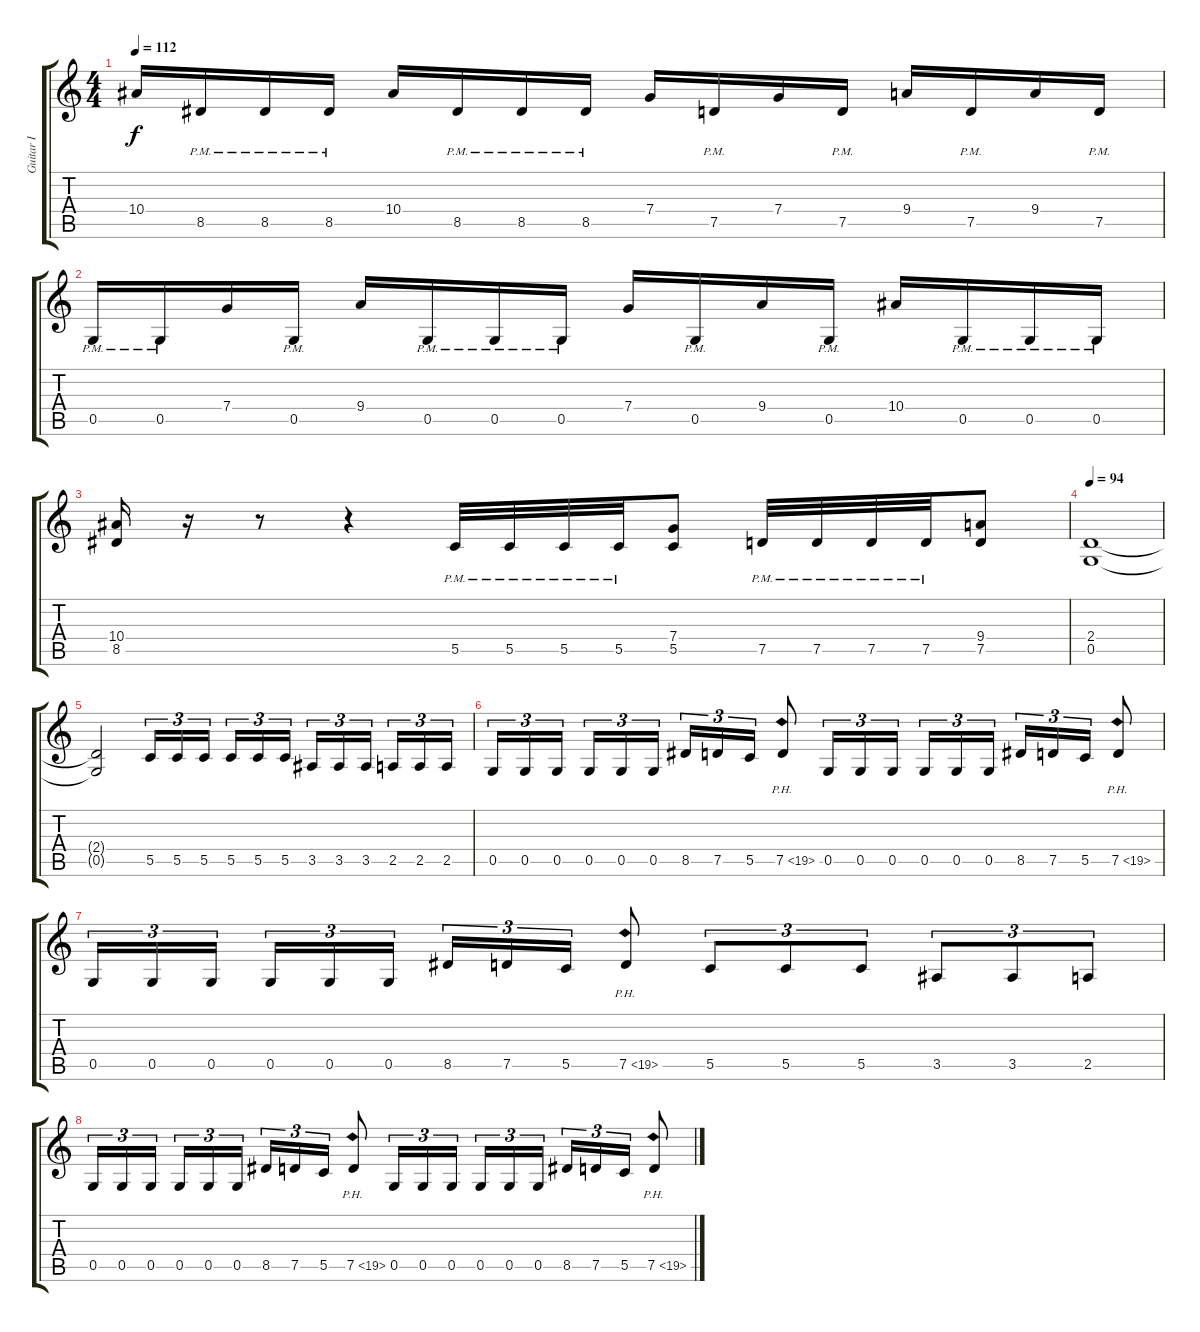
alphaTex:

\track ("Guitar I" "Guitar I") {instrument distortionguitar}
\staff {score tabs}
\tuning (D4 A3 F3 C3 G2 D2) {hide}
\ts (4 4)
\tempo 112
\clef g2
\ks c
10.4.16{dy f} 8.5{pm}.16 8.5{pm}.16 8.5{pm}.16 10.4.16 8.5{pm}.16 8.5{pm}.16 8.5{pm}.16 7.4.16 7.5{pm}.16 7.4.16 7.5{pm}.16 9.4.16 7.5{pm}.16 9.4.16 7.5{pm}.16 |
0.5{pm}.16 0.5{pm}.16 7.4.16 0.5{pm}.16 9.4.16 0.5{pm}.16 0.5{pm}.16 0.5{pm}.16 7.4.16 0.5{pm}.16 9.4.16 0.5{pm}.16 10.4.16 0.5{pm}.16 0.5{pm}.16 0.5{pm}.16 |
(10.4 8.5).16 r.16 r.8 r.4 5.5{pm}.32 5.5{pm}.32 5.5{pm}.32 5.5{pm}.32 (7.4 5.5).8 7.5{pm}.32 7.5{pm}.32 7.5{pm}.32 7.5{pm}.32 (9.4 7.5).8 |
\tempo 94
(2.4 0.5).1 |
(2.4{t} 0.5{t}).2 5.5.16{tu (3 2)} 5.5.16{tu (3 2)} 5.5.16{tu (3 2)} 5.5.16{tu (3 2)} 5.5.16{tu (3 2)} 5.5.16{tu (3 2)} 3.5.16{tu (3 2)} 3.5.16{tu (3 2)} 3.5.16{tu (3 2)} 2.5.16{tu (3 2)} 2.5.16{tu (3 2)} 2.5.16{tu (3 2)} |
0.5.16{tu (3 2)} 0.5.16{tu (3 2)} 0.5.16{tu (3 2)} 0.5.16{tu (3 2)} 0.5.16{tu (3 2)} 0.5.16{tu (3 2)} 8.5.16{tu (3 2)} 7.5.16{tu (3 2)} 5.5.16{tu (3 2)} 7.5{ph 12}.8 0.5.16{tu (3 2)} 0.5.16{tu (3 2)} 0.5.16{tu (3 2)} 0.5.16{tu (3 2)} 0.5.16{tu (3 2)} 0.5.16{tu (3 2)} 8.5.16{tu (3 2)} 7.5.16{tu (3 2)} 5.5.16{tu (3 2)} 7.5{ph 12}.8 |
0.5.16{tu (3 2)} 0.5.16{tu (3 2)} 0.5.16{tu (3 2)} 0.5.16{tu (3 2)} 0.5.16{tu (3 2)} 0.5.16{tu (3 2)} 8.5.16{tu (3 2)} 7.5.16{tu (3 2)} 5.5.16{tu (3 2)} 7.5{ph 12}.8 5.5.8{tu (3 2)} 5.5.8{tu (3 2)} 5.5.8{tu (3 2)} 3.5.8{tu (3 2)} 3.5.8{tu (3 2)} 2.5.8{tu (3 2)} |
0.5.16{tu (3 2)} 0.5.16{tu (3 2)} 0.5.16{tu (3 2)} 0.5.16{tu (3 2)} 0.5.16{tu (3 2)} 0.5.16{tu (3 2)} 8.5.16{tu (3 2)} 7.5.16{tu (3 2)} 5.5.16{tu (3 2)} 7.5{ph 12}.8 0.5.16{tu (3 2)} 0.5.16{tu (3 2)} 0.5.16{tu (3 2)} 0.5.16{tu (3 2)} 0.5.16{tu (3 2)} 0.5.16{tu (3 2)} 8.5.16{tu (3 2)} 7.5.16{tu (3 2)} 5.5.16{tu (3 2)} 7.5{ph 12}.8
